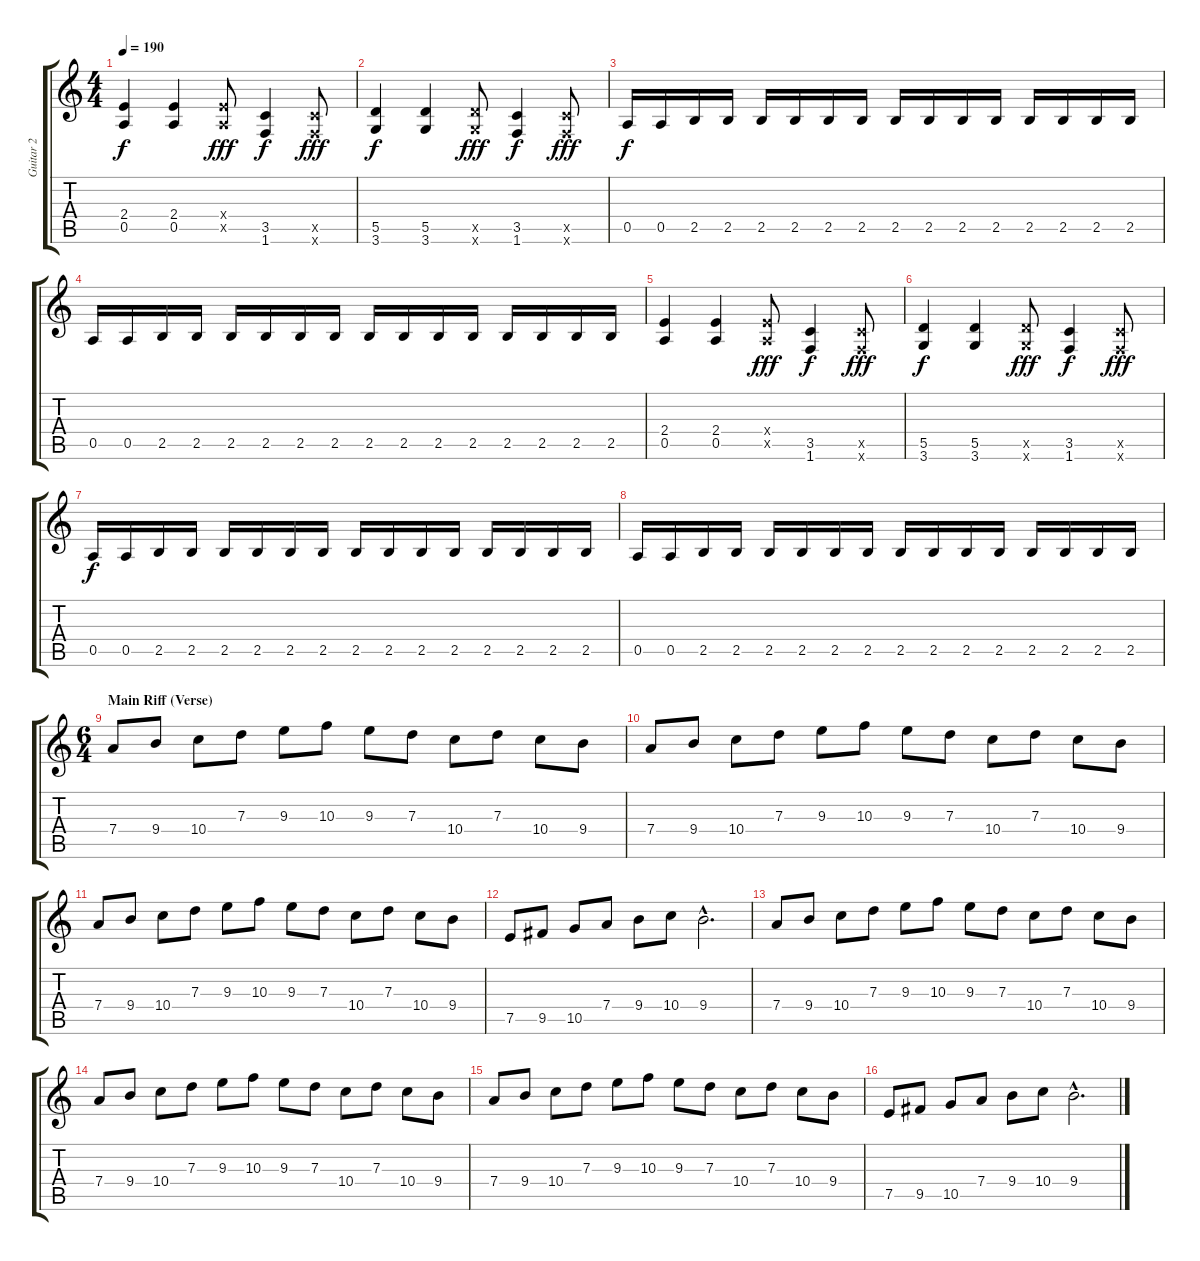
\track ("Guitar 2" "Guitar 2") {instrument distortionguitar}
\staff {score tabs}
\tuning (E4 B3 G3 D3 A2 E2) {hide}
\ts (4 4)
\tempo 190
\clef g2
\ks c
(2.4 0.5).4{dy f} (2.4 0.5).4 (2.4{x} 0.5{x}).8{dy fff} (3.5 1.6).4{dy f} (3.5{x} 1.6{x}).8{dy fff} |
(5.5 3.6).4{dy f} (5.5 3.6).4 (5.5{x} 3.6{x}).8{dy fff} (3.5 1.6).4{dy f} (3.5{x} 1.6{x}).8{dy fff} |
0.5.16{dy f} 0.5.16 2.5.16 2.5.16 2.5.16 2.5.16 2.5.16 2.5.16 2.5.16 2.5.16 2.5.16 2.5.16 2.5.16 2.5.16 2.5.16 2.5.16 |
0.5.16 0.5.16 2.5.16 2.5.16 2.5.16 2.5.16 2.5.16 2.5.16 2.5.16 2.5.16 2.5.16 2.5.16 2.5.16 2.5.16 2.5.16 2.5.16 |
(2.4 0.5).4 (2.4 0.5).4 (2.4{x} 0.5{x}).8{dy fff} (3.5 1.6).4{dy f} (3.5{x} 1.6{x}).8{dy fff} |
(5.5 3.6).4{dy f} (5.5 3.6).4 (5.5{x} 3.6{x}).8{dy fff} (3.5 1.6).4{dy f} (3.5{x} 1.6{x}).8{dy fff} |
0.5.16{dy f} 0.5.16 2.5.16 2.5.16 2.5.16 2.5.16 2.5.16 2.5.16 2.5.16 2.5.16 2.5.16 2.5.16 2.5.16 2.5.16 2.5.16 2.5.16 |
0.5.16 0.5.16 2.5.16 2.5.16 2.5.16 2.5.16 2.5.16 2.5.16 2.5.16 2.5.16 2.5.16 2.5.16 2.5.16 2.5.16 2.5.16 2.5.16 |
\ts (6 4)
\section ("" "Main Riff (Verse)")
7.4.8 9.4.8 10.4.8 7.3.8 9.3.8 10.3.8 9.3.8 7.3.8 10.4.8 7.3.8 10.4.8 9.4.8 |
7.4.8 9.4.8 10.4.8 7.3.8 9.3.8 10.3.8 9.3.8 7.3.8 10.4.8 7.3.8 10.4.8 9.4.8 |
7.4.8 9.4.8 10.4.8 7.3.8 9.3.8 10.3.8 9.3.8 7.3.8 10.4.8 7.3.8 10.4.8 9.4.8 |
7.5.8 9.5.8 10.5.8 7.4.8 9.4.8 10.4.8 9.4{hac}.2{d} |
7.4.8 9.4.8 10.4.8 7.3.8 9.3.8 10.3.8 9.3.8 7.3.8 10.4.8 7.3.8 10.4.8 9.4.8 |
7.4.8 9.4.8 10.4.8 7.3.8 9.3.8 10.3.8 9.3.8 7.3.8 10.4.8 7.3.8 10.4.8 9.4.8 |
7.4.8 9.4.8 10.4.8 7.3.8 9.3.8 10.3.8 9.3.8 7.3.8 10.4.8 7.3.8 10.4.8 9.4.8 |
7.5.8 9.5.8 10.5.8 7.4.8 9.4.8 10.4.8 9.4{hac}.2{d}
